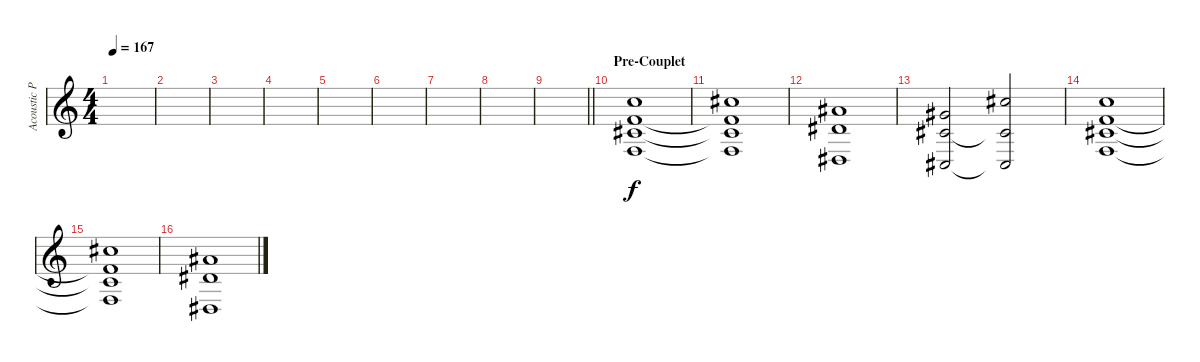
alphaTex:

\track ("Acoustic Piano (Staff 1)" "Acoustic P") {instrument acousticgrandpiano}
\staff {score}
\tuning (E4 B3 G3 D3 A2 E2 B1) {hide}
\ts (4 4)
\tempo 167
\clef g2
\ks c
|
|
|
|
|
|
|
|
\barLineRight lightlight
|
\section ("" "Pre-Couplet")
(8.1 6.2 6.3 3.4).1 |
(9.1 6.2{t} 6.3{t} 3.4{t}).1 |
(6.1 4.2 1.4).1 |
(4.1 2.2 4.5).2 (9.1 2.2{t} 4.5{t}).2 |
(8.1 6.2 6.3 3.4).1 |
(9.1 6.2{t} 6.3{t} 3.4{t}).1 |
(6.1 4.2 1.4).1
